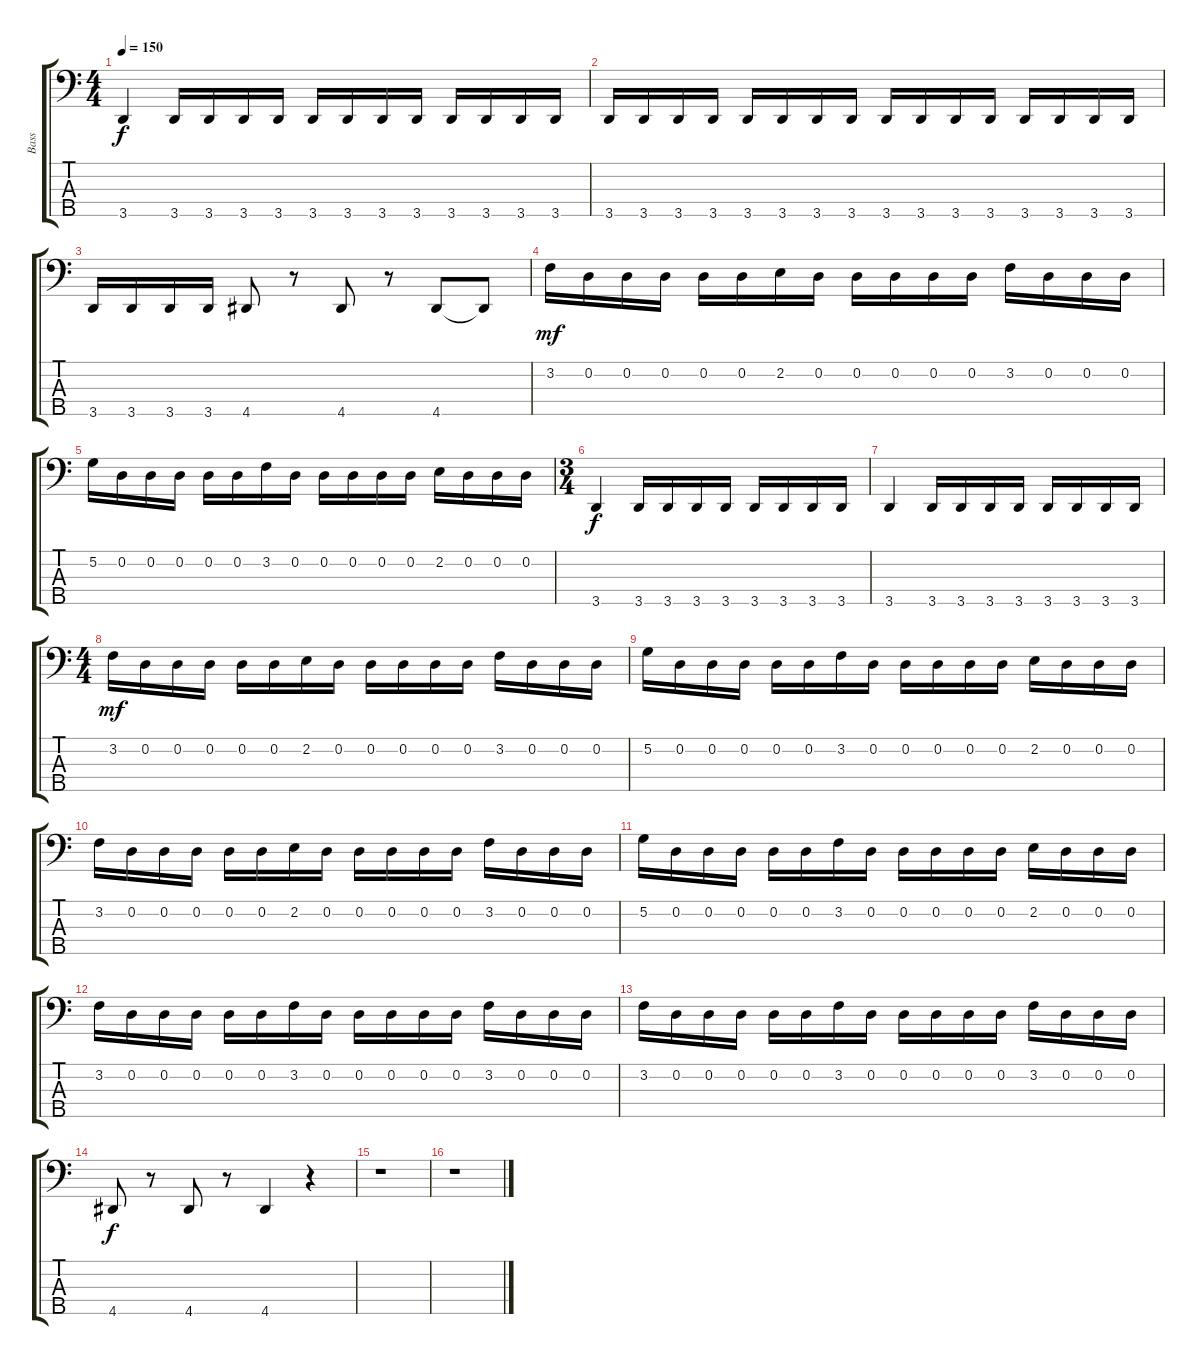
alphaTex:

\track ("Bass" "Bass") {instrument electricbassfinger}
\staff {score tabs}
\tuning (G2 D2 A1 E1 B0) {hide}
\ts (4 4)
\tempo 150
\clef f4
\ks c
3.5.4{dy f} 3.5.16 3.5.16 3.5.16 3.5.16 3.5.16 3.5.16 3.5.16 3.5.16 3.5.16 3.5.16 3.5.16 3.5.16 |
3.5.16 3.5.16 3.5.16 3.5.16 3.5.16 3.5.16 3.5.16 3.5.16 3.5.16 3.5.16 3.5.16 3.5.16 3.5.16 3.5.16 3.5.16 3.5.16 |
3.5.16 3.5.16 3.5.16 3.5.16 4.5.8 r.8 4.5.8 r.8 4.5.8 4.5{t}.8 |
3.2.16{dy mf} 0.2.16 0.2.16 0.2.16 0.2.16 0.2.16 2.2.16 0.2.16 0.2.16 0.2.16 0.2.16 0.2.16 3.2.16 0.2.16 0.2.16 0.2.16 |
5.2.16 0.2.16 0.2.16 0.2.16 0.2.16 0.2.16 3.2.16 0.2.16 0.2.16 0.2.16 0.2.16 0.2.16 2.2.16 0.2.16 0.2.16 0.2.16 |
\ts (3 4)
3.5.4{dy f} 3.5.16 3.5.16 3.5.16 3.5.16 3.5.16 3.5.16 3.5.16 3.5.16 |
3.5.4 3.5.16 3.5.16 3.5.16 3.5.16 3.5.16 3.5.16 3.5.16 3.5.16 |
\ts (4 4)
3.2.16{dy mf} 0.2.16 0.2.16 0.2.16 0.2.16 0.2.16 2.2.16 0.2.16 0.2.16 0.2.16 0.2.16 0.2.16 3.2.16 0.2.16 0.2.16 0.2.16 |
5.2.16 0.2.16 0.2.16 0.2.16 0.2.16 0.2.16 3.2.16 0.2.16 0.2.16 0.2.16 0.2.16 0.2.16 2.2.16 0.2.16 0.2.16 0.2.16 |
3.2.16 0.2.16 0.2.16 0.2.16 0.2.16 0.2.16 2.2.16 0.2.16 0.2.16 0.2.16 0.2.16 0.2.16 3.2.16 0.2.16 0.2.16 0.2.16 |
5.2.16 0.2.16 0.2.16 0.2.16 0.2.16 0.2.16 3.2.16 0.2.16 0.2.16 0.2.16 0.2.16 0.2.16 2.2.16 0.2.16 0.2.16 0.2.16 |
3.2.16 0.2.16 0.2.16 0.2.16 0.2.16 0.2.16 3.2.16 0.2.16 0.2.16 0.2.16 0.2.16 0.2.16 3.2.16 0.2.16 0.2.16 0.2.16 |
3.2.16 0.2.16 0.2.16 0.2.16 0.2.16 0.2.16 3.2.16 0.2.16 0.2.16 0.2.16 0.2.16 0.2.16 3.2.16 0.2.16 0.2.16 0.2.16 |
4.5.8{dy f} r.8 4.5.8 r.8 4.5.4 r.4 |
r.1 |
r.1
